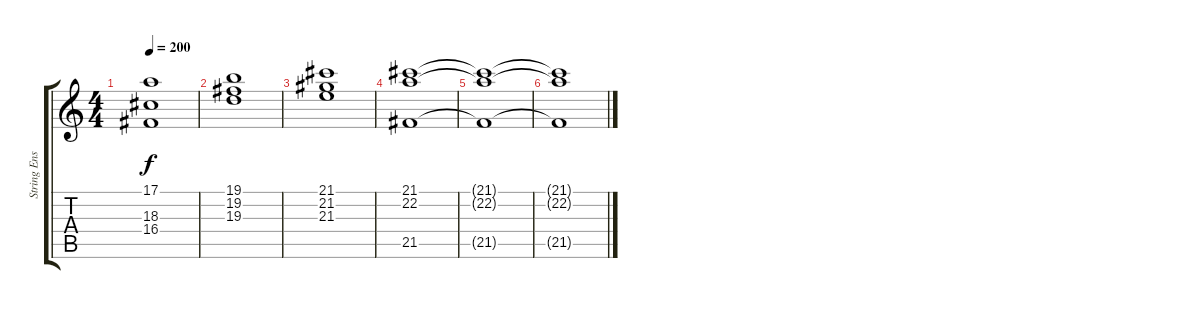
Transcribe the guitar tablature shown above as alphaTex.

\track ("String Ensemble II" "String Ens") {instrument stringensemble1}
\staff {score tabs}
\tuning (E4 B3 G3 D3 A2 E2) {hide}
\ts (4 4)
\tempo 200
\clef g2
\ks c
(17.1{t} 18.3{t} 16.4{t}).1{dy f} |
(19.1 19.2 19.3).1 |
(21.1 21.2 21.3).1 |
(21.1 22.2 21.5).1 |
(21.1{t} 22.2{t} 21.5{t}).1 |
(21.1{t} 22.2{t} 21.5{t}).1
